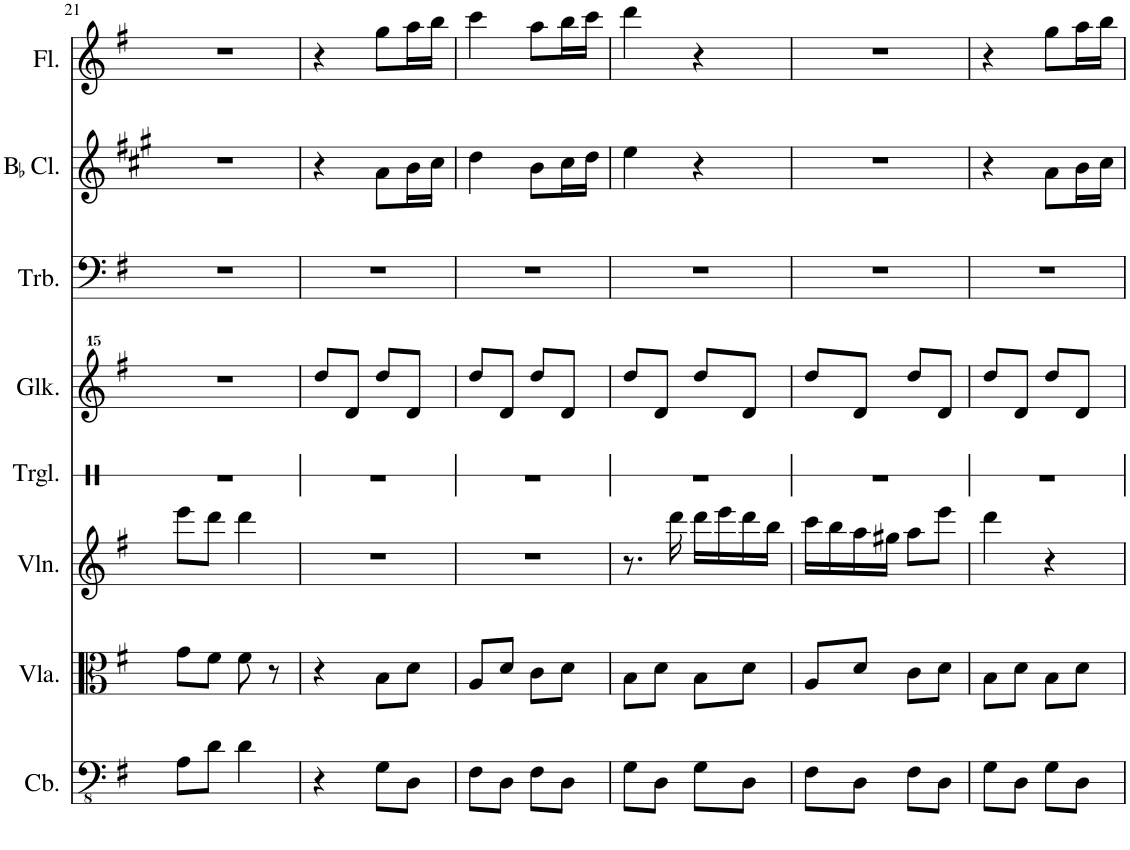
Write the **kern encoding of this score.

**kern	**kern	**kern	**kern	**kern	**kern	**kern	**kern
*part8	*part7	*part6	*part5	*part4	*part3	*part2	*part1
*staff8	*staff7	*staff6	*staff5	*staff4	*staff3	*staff2	*staff1
*I"Double Bass	*I"Viola	*I"Violin	*I"Triangle	*I"Glockenspiel	*I"Trombone	*I"BaccidentalFlat Clarinet	*I"Flute
*	*I'Vla.	*I'Vln.	*I'Trgl.	*I'Glk.	*I'Trb.	*I'BaccidentalFlat Cl.	*I'Fl.
!!LO:PB:g=z
*clefFv4	*clefC3	*clefG2	*clefX	*clefG^^2	*clefF4	*clefG2	*clefG2
*Trd7c12	*	*	*	*	*	*Trd1c2	*
*k[f#]	*k[f#]	*k[f#]	*k[]	*k[f#]	*k[f#]	*k[f#c#g#]	*k[f#]
*M2/4	*M2/4	*M2/4	*M2/4	*M2/4	*M2/4	*M2/4	*M2/4
=21	=21	=21	=21	=21	=21	=21	=21
8AA\L	8g\L	8eee\L	2r	2r	2r	2r	2r
8D\J	8f#\J	8ddd\J	.	.	.	.	.
4D\	8f#\	4ddd\	.	.	.	.	.
.	8r	.	.	.	.	.	.
=22	=22	=22	=22	=22	=22	=22	=22
4r	4r	2r	2r	8dddd/L	2r	4r	4r
.	.	.	.	8ddd/J	.	.	.
8GG\L	8B\L	.	.	8dddd/L	.	8a\L	8gg\L
8DD\J	8d\J	.	.	8ddd/J	.	16b\L	16aa\L
.	.	.	.	.	.	16cc#\JJ	16bb\JJ
=23	=23	=23	=23	=23	=23	=23	=23
8FF#\L	8A/L	2r	2r	8dddd/L	2r	4dd\	4ccc\
8DD\J	8d/J	.	.	8ddd/J	.	.	.
8FF#\L	8c\L	.	.	8dddd/L	.	8b\L	8aa\L
8DD\J	8d\J	.	.	8ddd/J	.	16cc#\L	16bb\L
.	.	.	.	.	.	16dd\JJ	16ccc\JJ
=24	=24	=24	=24	=24	=24	=24	=24
8GG\L	8B\L	8.r	2r	8dddd/L	2r	4ee\	4ddd\
8DD\J	8d\J	.	.	8ddd/J	.	.	.
.	.	16ddd\	.	.	.	.	.
8GG\L	8B\L	16ddd\LL	.	8dddd/L	.	4r	4r
.	.	16eee\	.	.	.	.	.
8DD\J	8d\J	16ddd\	.	8ddd/J	.	.	.
.	.	16bb\JJ	.	.	.	.	.
=25	=25	=25	=25	=25	=25	=25	=25
8FF#\L	8A/L	16ccc\LL	2r	8dddd/L	2r	2r	2r
.	.	16bb\	.	.	.	.	.
8DD\J	8d/J	16aa\	.	8ddd/J	.	.	.
.	.	16gg#X\JJ	.	.	.	.	.
8FF#\L	8c\L	8aa\L	.	8dddd/L	.	.	.
8DD\J	8d\J	8eee\J	.	8ddd/J	.	.	.
=26	=26	=26	=26	=26	=26	=26	=26
8GG\L	8B\L	4ddd\	2r	8dddd/L	2r	4r	4r
8DD\J	8d\J	.	.	8ddd/J	.	.	.
8GG\L	8B\L	4r	.	8dddd/L	.	8a\L	8gg\L
8DD\J	8d\J	.	.	8ddd/J	.	16b\L	16aa\L
.	.	.	.	.	.	16cc#\JJ	16bb\JJ
=	=	=	=	=	=	=	=
*-	*-	*-	*-	*-	*-	*-	*-
